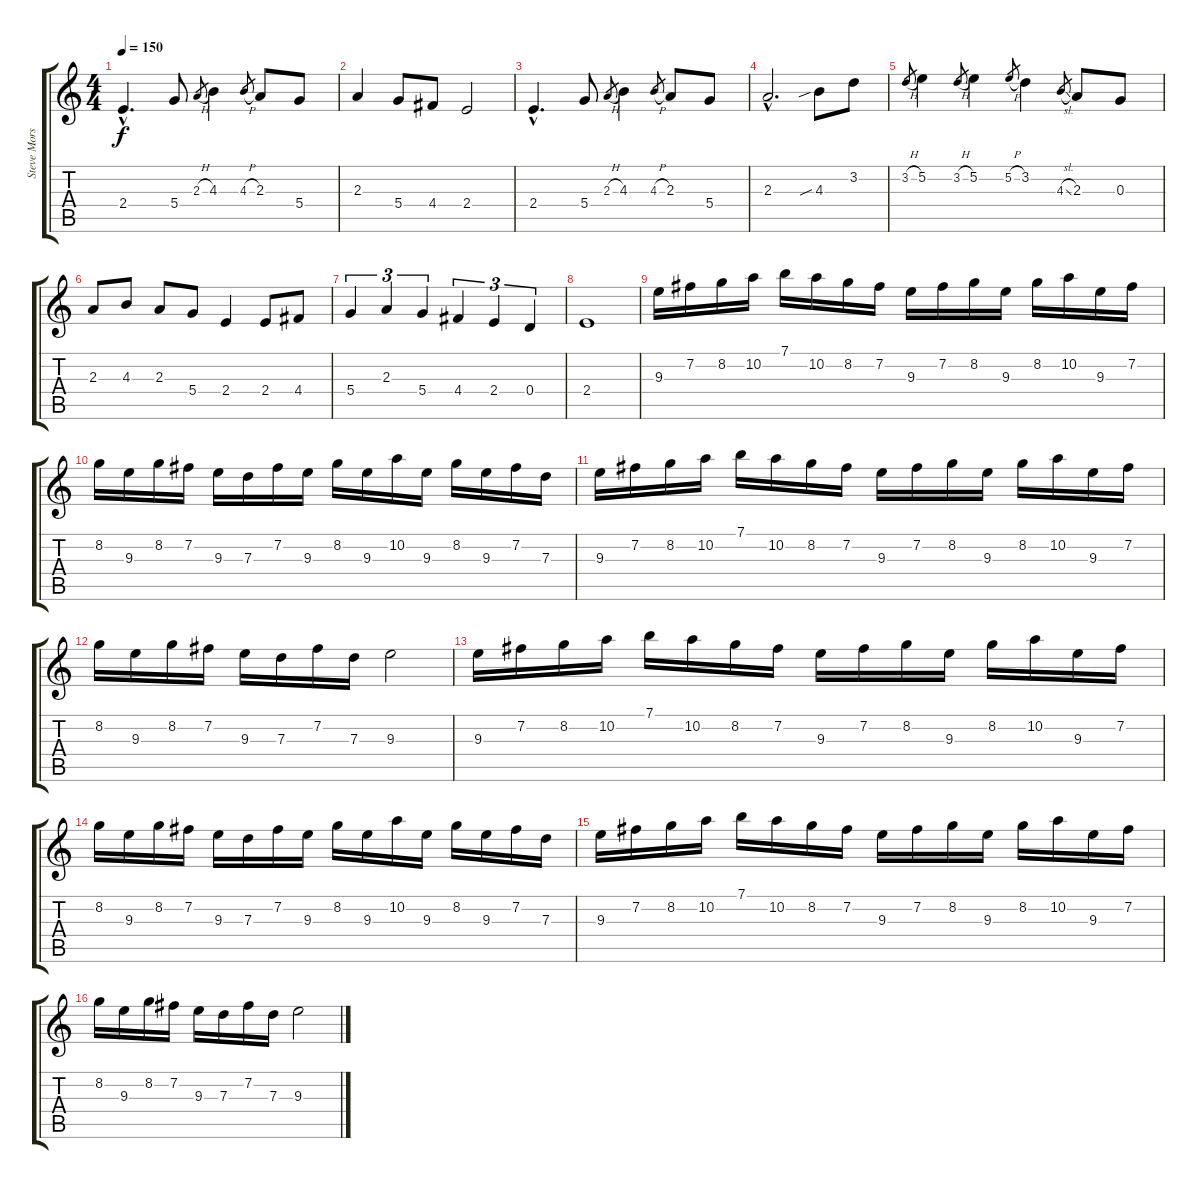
\track ("Steve Morse 1" "Steve Mors") {instrument acousticguitarsteel}
\staff {score tabs}
\tuning (E4 B3 G3 D3 A2 E2) {hide}
\ts (4 4)
\tempo 150
\clef g2
\ks c
2.4{hac}.4{d dy f instrument acousticguitarsteel} 5.4.8 2.3{h}.8{gr} 4.3.4 4.3{h}.8{gr} 2.3.8 5.4.8 |
2.3.4 5.4.8 4.4.8 2.4.2 |
2.4{hac}.4{d} 5.4.8 2.3{h}.8{gr} 4.3.4 4.3{h}.8{gr} 2.3.8 5.4.8 |
2.3{hac}.2{d} 4.3{sib}.8 3.2.8 |
3.2{h}.8{gr} 5.2.4 3.2{h}.8{gr} 5.2.4 5.2{h}.8{gr} 3.2.4 4.3{sl}.8{gr} 2.3.8 0.3.8 |
2.3.8 4.3.8 2.3.8 5.4.8 2.4.4 2.4.8 4.4.8 |
5.4.4{tu (3 2)} 2.3.4{tu (3 2)} 5.4.4{tu (3 2)} 4.4.4{tu (3 2)} 2.4.4{tu (3 2)} 0.4.4{tu (3 2)} |
2.4.1 |
9.3.16 7.2.16 8.2.16 10.2.16 7.1.16 10.2.16 8.2.16 7.2.16 9.3.16 7.2.16 8.2.16 9.3.16 8.2.16 10.2.16 9.3.16 7.2.16 |
8.2.16 9.3.16 8.2.16 7.2.16 9.3.16 7.3.16 7.2.16 9.3.16 8.2.16 9.3.16 10.2.16 9.3.16 8.2.16 9.3.16 7.2.16 7.3.16 |
9.3.16 7.2.16 8.2.16 10.2.16 7.1.16 10.2.16 8.2.16 7.2.16 9.3.16 7.2.16 8.2.16 9.3.16 8.2.16 10.2.16 9.3.16 7.2.16 |
8.2.16 9.3.16 8.2.16 7.2.16 9.3.16 7.3.16 7.2.16 7.3.16 9.3.2 |
9.3.16 7.2.16 8.2.16 10.2.16 7.1.16 10.2.16 8.2.16 7.2.16 9.3.16 7.2.16 8.2.16 9.3.16 8.2.16 10.2.16 9.3.16 7.2.16 |
8.2.16 9.3.16 8.2.16 7.2.16 9.3.16 7.3.16 7.2.16 9.3.16 8.2.16 9.3.16 10.2.16 9.3.16 8.2.16 9.3.16 7.2.16 7.3.16 |
9.3.16 7.2.16 8.2.16 10.2.16 7.1.16 10.2.16 8.2.16 7.2.16 9.3.16 7.2.16 8.2.16 9.3.16 8.2.16 10.2.16 9.3.16 7.2.16 |
8.2.16 9.3.16 8.2.16 7.2.16 9.3.16 7.3.16 7.2.16 7.3.16 9.3.2
